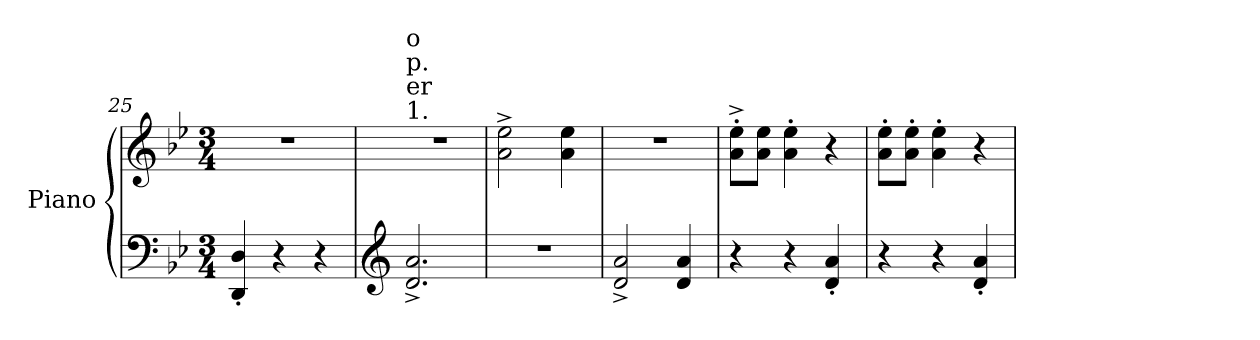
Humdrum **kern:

**kern	**kern
*part1	*part1
*staff2	*staff1
*I"Piano	*
*I'Pno	*
*clefF4	*clefG2
*k[b-e-]	*k[b-e-]
*B-:	*B-:
*M3/4	*M3/4
=25	=25
4DD/'< 4D/'<	2.r
4r	.
4r	.
=26	=26
*clefG2	*
!	!LO:TX:a:t=1.
!	!LO:TX:a:t=er
!	!LO:TX:a:t=p.
!	!LO:TX:a:t=o
2.d!/^> 2.a!/^>	2.r
=27	=27
2.r	2a!\^> 2ee-!\^>
.	4a!\ 4ee-!\
=28	=28
2d!/^> 2a!/^>	2.r
4d!/ 4a!/	.
=29	=29
4r	8a!\^>'> 8ee-!\^>'>L
.	8a!\ 8ee-!\J
4r	4a!\'> 4ee-!\'>
4d!/'< 4a!/'<	4r
=30	=30
4r	8a!\'> 8ee-!\'>L
.	8a!\'> 8ee-!\'>J
4r	4a!\'> 4ee-!\'>
4d!/'< 4a!/'<	4r
=	=
*-	*-
